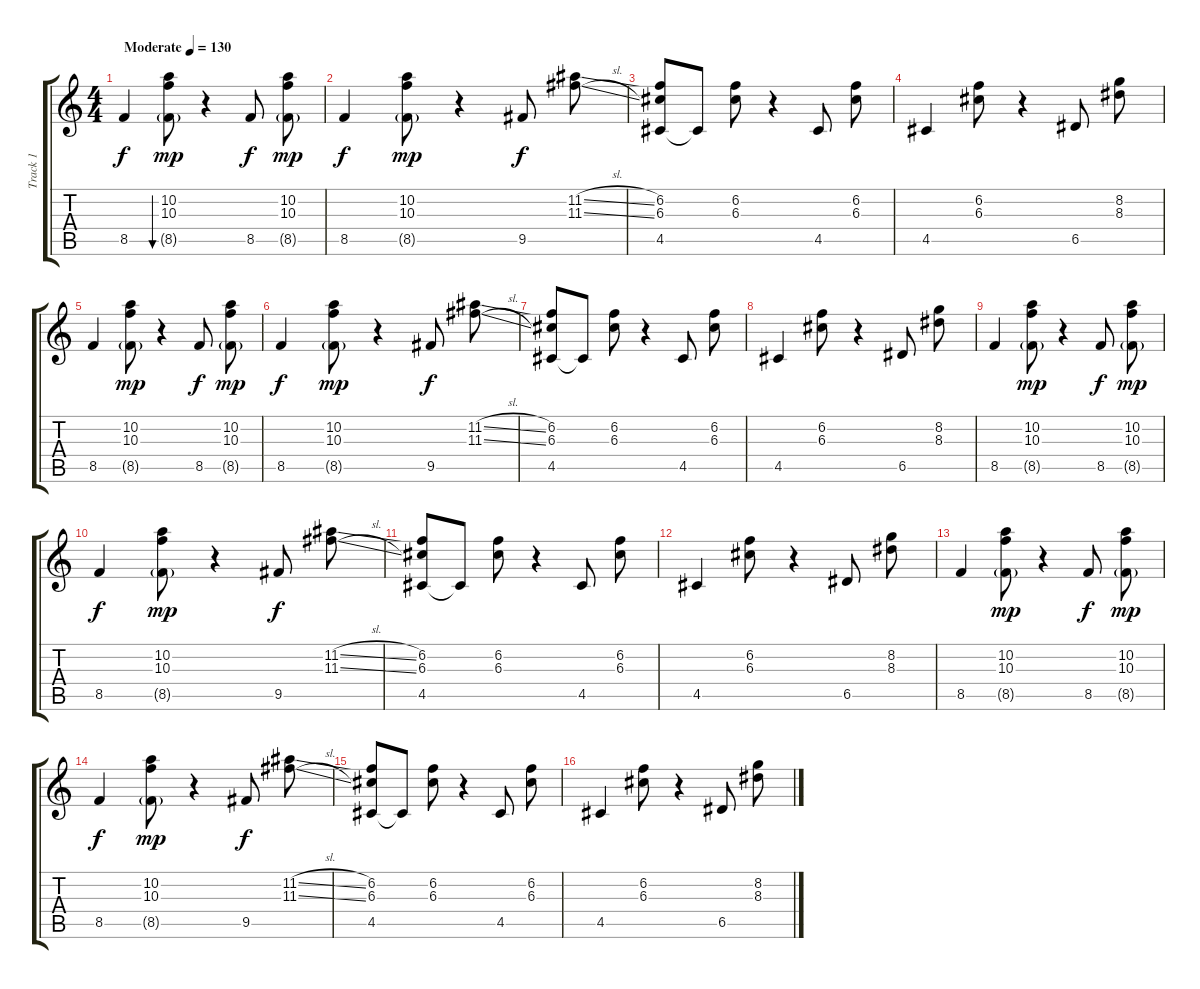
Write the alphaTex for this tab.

\track ("Track 1" "Track 1") {instrument distortionguitar}
\staff {score tabs}
\tuning (E4 B3 G3 D3 A2 D2) {hide}
\ts (4 4)
\tempo (130 "Moderate")
\clef g2
\ks c
8.5.4{dy f instrument distortionguitar} (10.2 10.3 8.5{g}).8{bu 240 dy mp} r.4 8.5.8{dy f} (10.2 10.3 8.5{g}).8{dy mp} |
8.5.4{dy f} (10.2 10.3 8.5{g}).8{dy mp} r.4 9.5.8{dy f} (11.2{sl} 11.3{sl}).8 |
(6.2 6.3 4.5).8 4.5{t}.8 (6.2 6.3).8 r.4 4.5.8 (6.2 6.3).8 |
4.5.4 (6.2 6.3).8 r.4 6.5.8 (8.2 8.3).8 |
8.5.4 (10.2 10.3 8.5{g}).8{dy mp} r.4 8.5.8{dy f} (10.2 10.3 8.5{g}).8{dy mp} |
8.5.4{dy f} (10.2 10.3 8.5{g}).8{dy mp} r.4 9.5.8{dy f} (11.2{sl} 11.3{sl}).8 |
(6.2 6.3 4.5).8 4.5{t}.8 (6.2 6.3).8 r.4 4.5.8 (6.2 6.3).8 |
4.5.4 (6.2 6.3).8 r.4 6.5.8 (8.2 8.3).8 |
8.5.4 (10.2 10.3 8.5{g}).8{dy mp} r.4 8.5.8{dy f} (10.2 10.3 8.5{g}).8{dy mp} |
8.5.4{dy f} (10.2 10.3 8.5{g}).8{dy mp} r.4 9.5.8{dy f} (11.2{sl} 11.3{sl}).8 |
(6.2 6.3 4.5).8 4.5{t}.8 (6.2 6.3).8 r.4 4.5.8 (6.2 6.3).8 |
4.5.4 (6.2 6.3).8 r.4 6.5.8 (8.2 8.3).8 |
8.5.4 (10.2 10.3 8.5{g}).8{dy mp} r.4 8.5.8{dy f} (10.2 10.3 8.5{g}).8{dy mp} |
8.5.4{dy f} (10.2 10.3 8.5{g}).8{dy mp} r.4 9.5.8{dy f} (11.2{sl} 11.3{sl}).8 |
(6.2 6.3 4.5).8 4.5{t}.8 (6.2 6.3).8 r.4 4.5.8 (6.2 6.3).8 |
4.5.4 (6.2 6.3).8 r.4 6.5.8 (8.2 8.3).8
